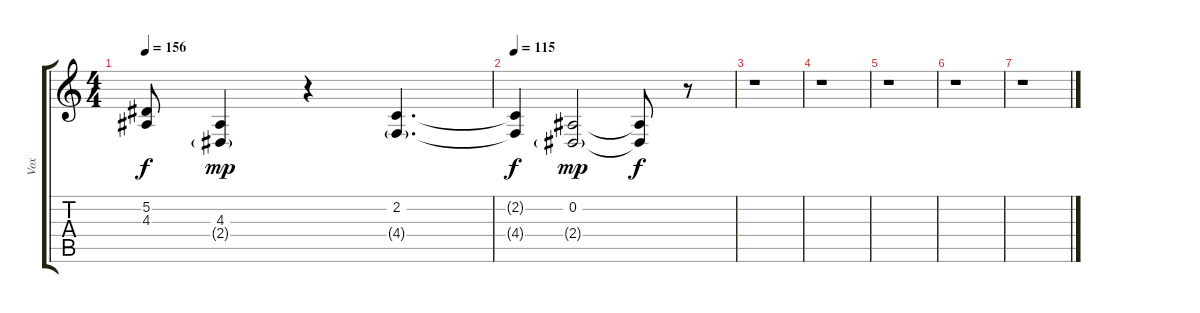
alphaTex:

\track ("Vox" "Vox") {instrument flute}
\staff {score tabs}
\tuning (Eb4 Bb3 Gb3 Db3 Ab2 Eb2) {hide}
\ts (4 4)
\tempo 156
\clef g2
\ks c
(5.2{t} 4.3{t}).8{dy f} (4.3 2.4{g}).4{dy mp} r.4 (2.2 4.4{g}).4{d} |
\tempo 115
(2.2{t} 4.4{t}).4{dy f} (0.2 2.4{g}).2{dy mp} (0.2{t} 2.4{t}).8{dy f} r.8 |
r.1 |
r.1 |
r.1 |
r.1 |
r.1
